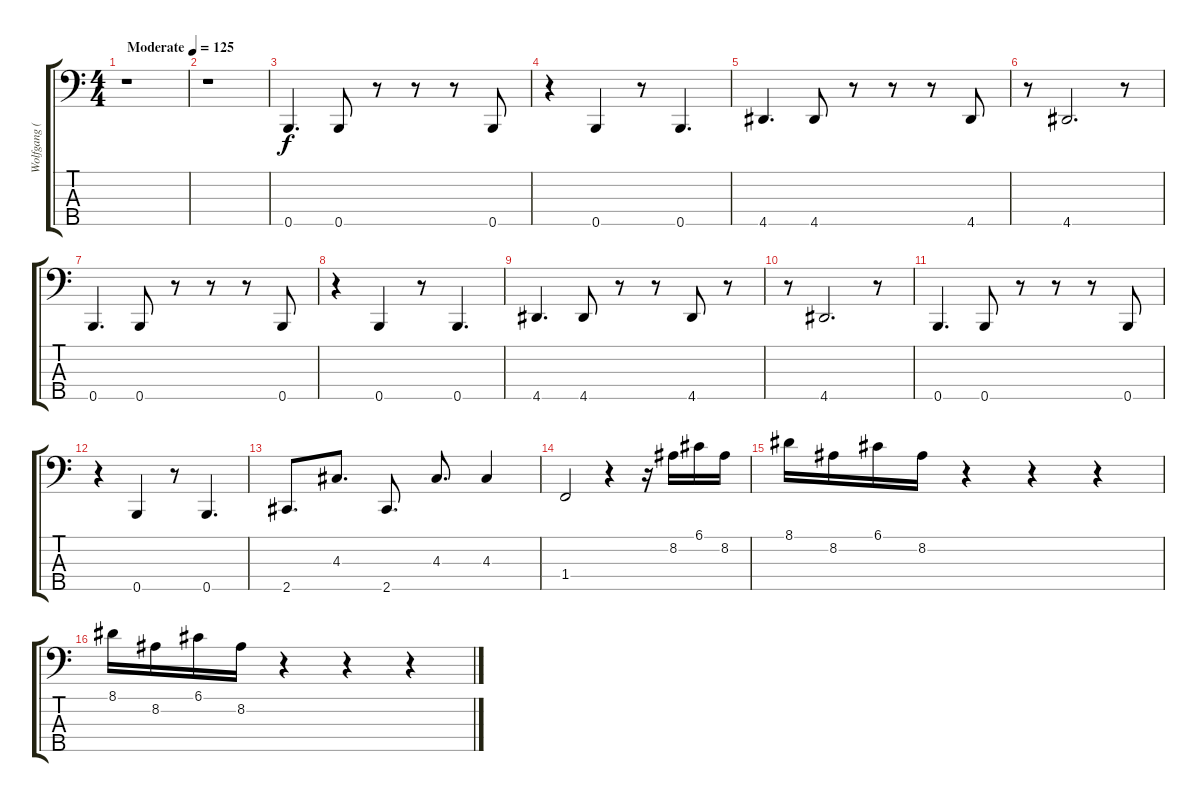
\track ("Wolfgang (5-str Bass)" "Wolfgang (") {instrument synthbass2}
\staff {score tabs}
\tuning (G2 D2 A1 E1 B0) {hide}
\ts (4 4)
\tempo (125 "Moderate")
\clef f4
\ks c
r.1{dy f instrument synthbass2} |
r.1 |
0.5.4{d} 0.5.8 r.8 r.8 r.8 0.5.8 |
r.4 0.5.4 r.8 0.5.4{d} |
4.5.4{d} 4.5.8 r.8 r.8 r.8 4.5.8 |
r.8 4.5.2{d} r.8 |
0.5.4{d} 0.5.8 r.8 r.8 r.8 0.5.8 |
r.4 0.5.4 r.8 0.5.4{d} |
4.5.4{d} 4.5.8 r.8 r.8 4.5.8 r.8 |
r.8 4.5.2{d} r.8 |
0.5.4{d} 0.5.8 r.8 r.8 r.8 0.5.8 |
r.4 0.5.4 r.8 0.5.4{d} |
2.5.8{d} 4.3.8{d} 2.5.8{d} 4.3.8{d} 4.3.4 |
1.4.2 r.4 r.16 8.2.16 6.1.16 8.2.16 |
8.1.16 8.2.16 6.1.16 8.2.16 r.4 r.4 r.4 |
8.1.16 8.2.16 6.1.16 8.2.16 r.4 r.4 r.4
